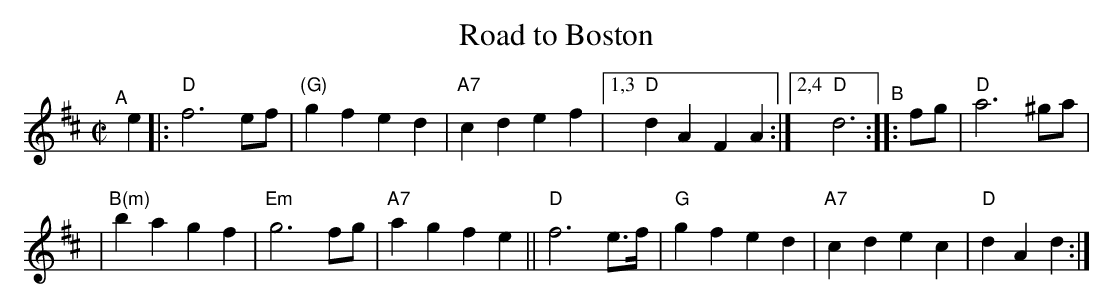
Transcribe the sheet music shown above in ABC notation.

X:1
T: Road to Boston
M: C|
L: 1/8
K: D
"^A"[|] e2 \
|: "D"f6 ef | "(G)"g2 f2 e2 d2 | "A7"c2 d2 e2 f2 \
|[1,3 "D"d2 A2 F2 A2 :|[2,4 "D"d6 "^B":: fg | "D"a6 ^ga |
|  "B(m)"b2 a2 g2 f2 | "Em"g6 fg | "A7"a2 g2 f2 e2 \
|| "D"f6 e>f | "G"g2 f2 e2 d2 | "A7"c2 d2 e2 c2 | "D"d2 A2 d2 :|
